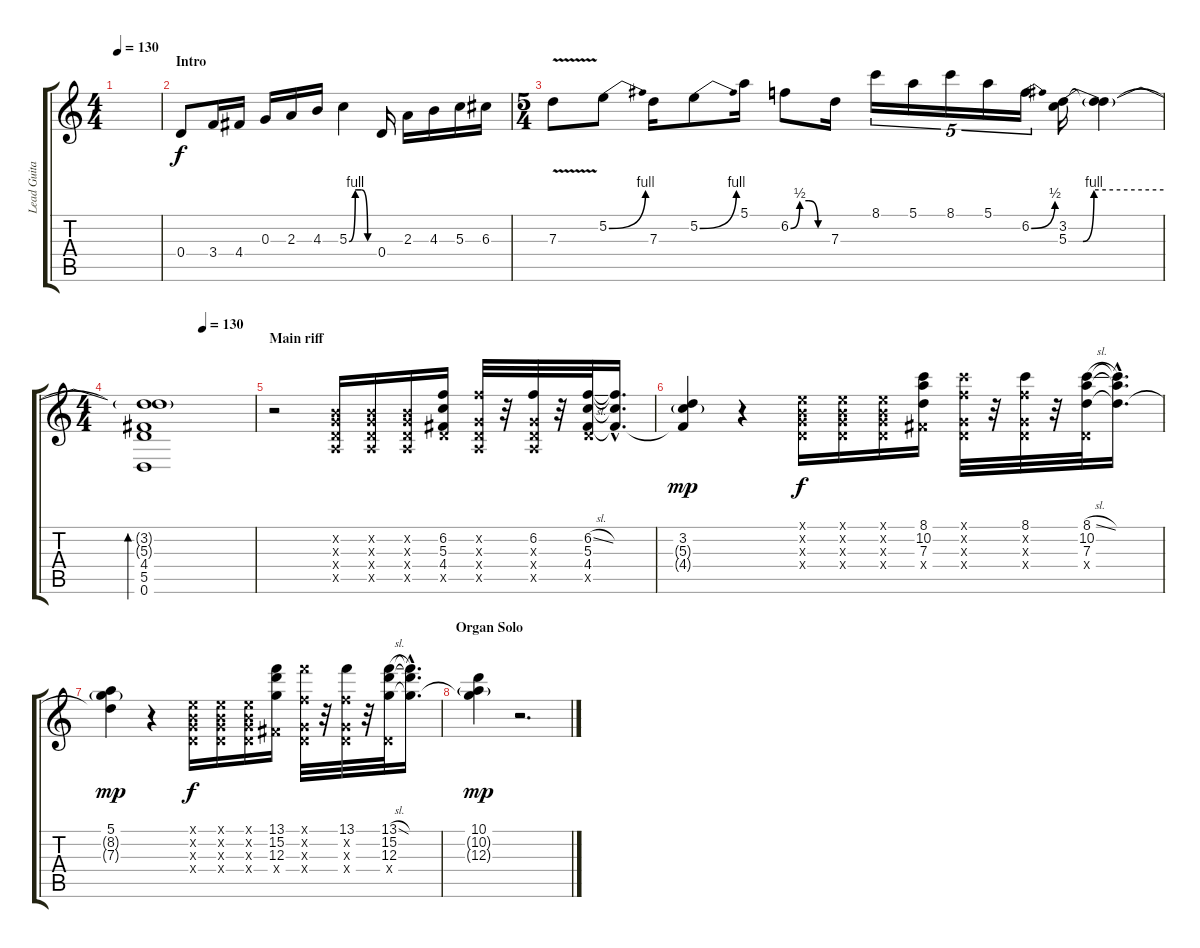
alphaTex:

\track ("Lead Guitar" "Lead Guita") {instrument overdrivenguitar}
\staff {score tabs}
\tuning (E4 B3 G3 D3 A2 D2) {hide}
\ts (4 4)
\tempo 130
\clef g2
\ks c
|
\section ("" "Intro")
0.4.8 3.4.16 4.4.16 0.3.16 2.3.16 4.3.16 5.3{be (custom 0 0 15 4 30 4 45 0 60 0)}.4 0.4.16 2.3.16 4.3.16 5.3.16 6.3.16 |
\ts (5 4)
7.3{v}.8 5.2{be (bend 0 0 60 4)}.8 7.3.16 5.2{be (bend 0 0 60 4)}.8 5.1.16 6.2{be (custom 0 0 15 2 30 2 45 0 60 0)}.8 7.3.16 8.1.16{tu (5 4)} 5.1.16{tu (5 4)} 8.1.16{tu (5 4)} 5.1.16{tu (5 4)} 6.2{be (bend 0 0 60 2)}.16{tu (5 4)} (3.2 5.3{be (custom 0 0 9 0 16 4 60 4)}).16 (3.2{t} 5.3{t}).4 |
\ts (4 4)
\tempo (130 0.5)
(3.2{t} 5.3{t} 4.4 5.5 0.6).1{bd 480} |
\section ("" "Main riff")
r.2 (0.2{x} 0.3{x} 0.4{x} 0.5{x}).16 (0.2{x} 0.3{x} 0.4{x} 0.5{x}).16 (0.2{x} 0.3{x} 0.4{x} 0.5{x}).16 (6.2 5.3 4.4 5.5{x}).16 (6.2{x} 0.3{x} 0.4{x} 0.5{x}).32 r.32 (6.2 0.3{x} 0.4{x} 0.5{x}).32 r.32 (6.2{sl} 5.3 4.4 5.5{x}).32 (6.2{hac t} 5.3{hac t} 4.4{hac t}).16{d} |
(3.2 5.3{g} 4.4{t}).4{dy mp} r.4 (0.1{x} 0.2{x} 0.3{x} 0.4{x}).16{dy f} (0.1{x} 0.2{x} 0.3{x} 0.4{x}).16 (0.1{x} 0.2{x} 0.3{x} 0.4{x}).16 (8.1 10.2 7.3 4.4{x}).16 (8.1{x} 6.2{x} 0.3{x} 0.4{x}).32 r.32 (8.1 6.2{x} 0.3{x} 0.4{x}).32 r.32 (8.1{sl} 10.2 7.3 0.4{x}).32 (8.1{hac t} 10.2{hac t} 7.3{hac t}).16{d} |
(5.1 8.2{g} 7.3{t}).4{dy mp} r.4 (0.1{x} 0.2{x} 0.3{x} 0.4{x}).16{dy f} (0.1{x} 0.2{x} 0.3{x} 0.4{x}).16 (0.1{x} 0.2{x} 0.3{x} 0.4{x}).16 (13.1 15.2 12.3 4.4{x}).16 (13.1{x} 6.2{x} 0.3{x} 0.4{x}).32 r.32 (13.1 6.2{x} 0.3{x} 0.4{x}).32 r.32 (13.1{sl} 15.2 12.3 0.4{x}).32 (13.1{hac t} 15.2{hac t} 12.3{hac t}).16{d} |
\section ("" "Organ Solo")
(10.1 10.2{g} 12.3{t}).4{dy mp} r.2{d}
